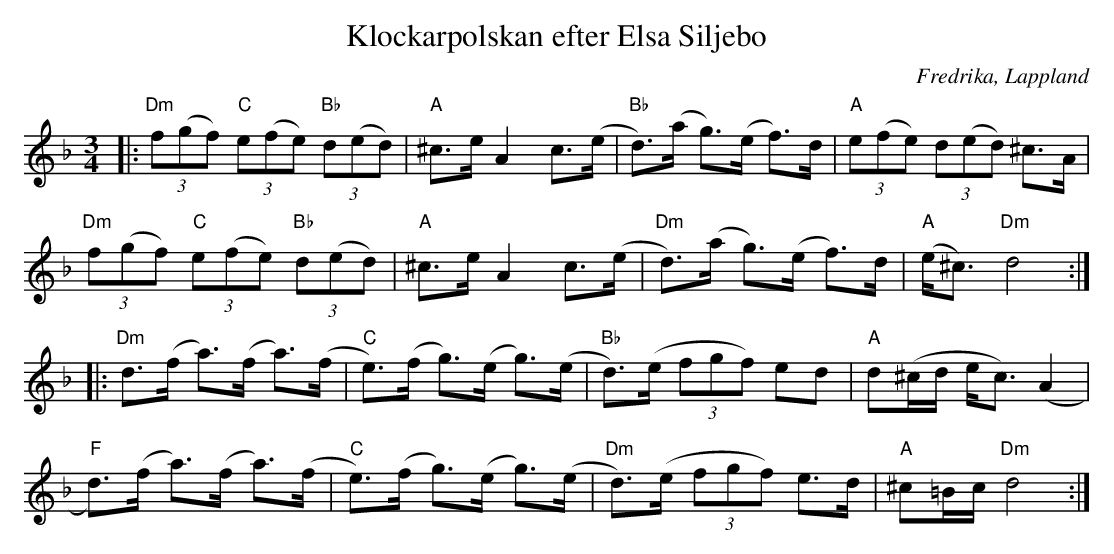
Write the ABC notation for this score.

X:1
T:Klockarpolskan efter Elsa Siljebo
O:Fredrika, Lappland
M:3/4
L:1/8
K:Dm
|: "Dm"(3f(gf) "C"(3e(fe) "Bb"(3d(ed) | "A"^c>e A2 c>(e | "Bb"d)>(a g)>(e f)>d | "A"(3e(fe) (3d(ed) ^c>A |
"Dm"(3f(gf) "C"(3e(fe) "Bb"(3d(ed) | "A"^c>e A2 c>(e | "Dm"d)>(a g)>(e f)>d | "A"(e<^c) "Dm"d4 :|
|:"Dm"d>(f a)>(f a)>(f | "C" e)>(f g)>(e g)>(e | "Bb" d)>(e (3fgf) ed | "A"d(^c/d/ e<c) (A2 |
"F" d)(>f a)>(f a)>(f | "C" e)>(f g)>(e g)>(e | "Dm"d)>(e (3fgf) e>d | "A"^c=B/c/  "Dm"d4 :|
